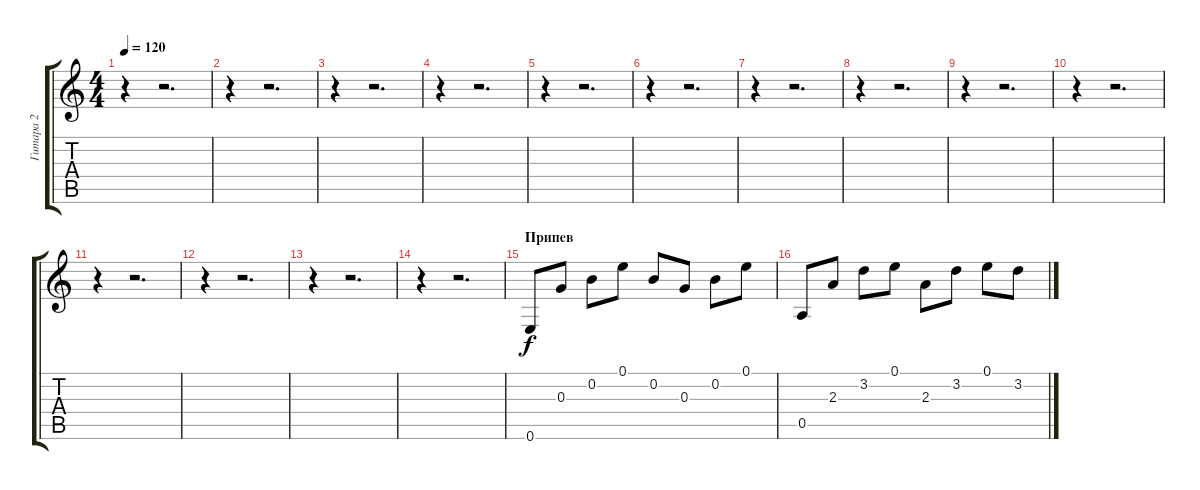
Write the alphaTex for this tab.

\track ("Гитара 2" "Гитара 2") {instrument acousticguitarsteel}
\staff {score tabs}
\tuning (E4 B3 G3 D3 A2 E2) {hide}
\ts (4 4)
\tempo 120
\clef g2
\ks c
r.4{dy f} r.2{d} |
r.4 r.2{d} |
r.4 r.2{d} |
r.4 r.2{d} |
r.4 r.2{d} |
r.4 r.2{d} |
r.4 r.2{d} |
r.4 r.2{d} |
r.4 r.2{d} |
r.4 r.2{d} |
r.4 r.2{d} |
r.4 r.2{d} |
r.4 r.2{d} |
r.4 r.2{d} |
\section ("" "Припев")
0.6.8 0.3.8 0.2.8 0.1.8 0.2.8 0.3.8 0.2.8 0.1.8 |
0.5.8 2.3.8 3.2.8 0.1.8 2.3.8 3.2.8 0.1.8 3.2.8
